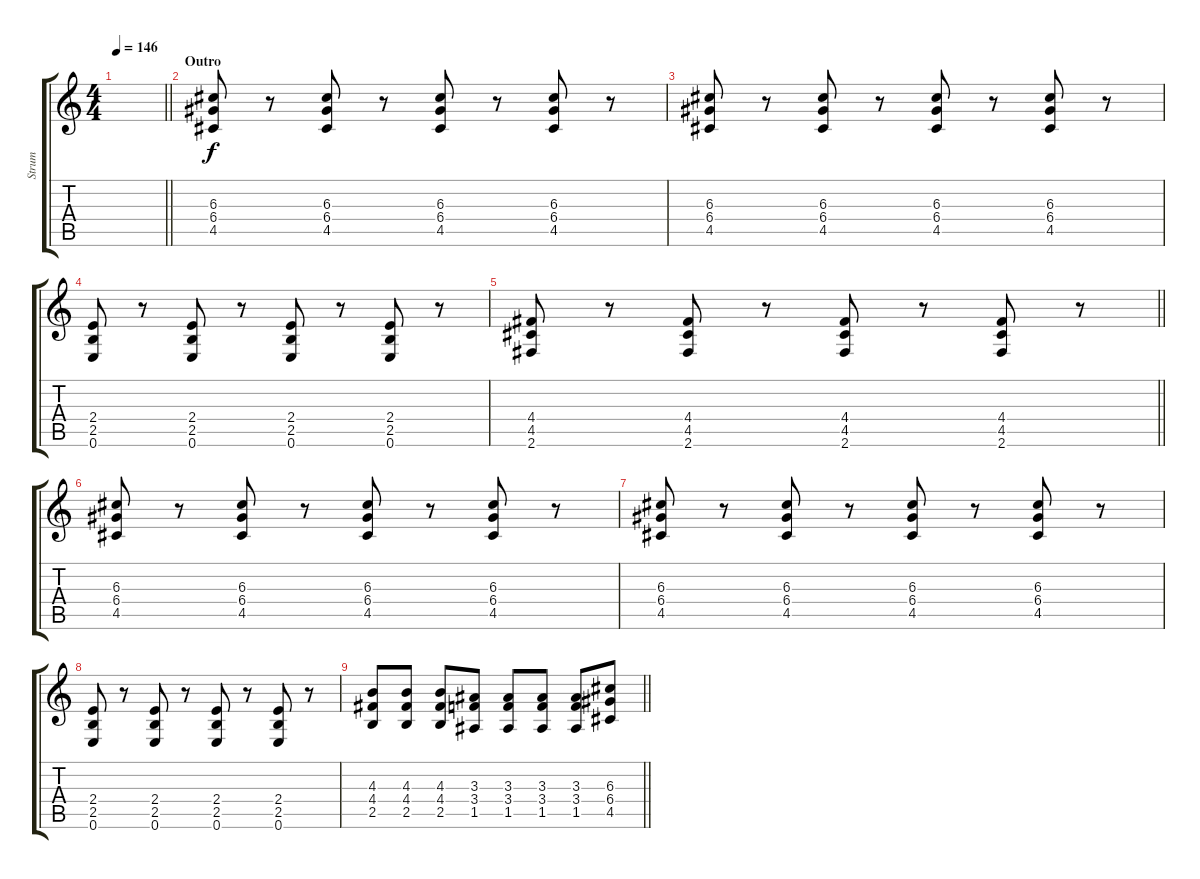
\track ("Strum" "Strum") {instrument overdrivenguitar}
\staff {score tabs}
\tuning (E4 B3 G3 D3 A2 E2) {hide}
\ts (4 4)
\tempo 146
\clef g2
\barLineRight lightlight
\ks c
|
\section ("" "Outro")
(6.3 6.4 4.5).8 r.8 (6.3 6.4 4.5).8 r.8 (6.3 6.4 4.5).8 r.8 (6.3 6.4 4.5).8 r.8 |
(6.3 6.4 4.5).8 r.8 (6.3 6.4 4.5).8 r.8 (6.3 6.4 4.5).8 r.8 (6.3 6.4 4.5).8 r.8 |
(2.4 2.5 0.6).8 r.8 (2.4 2.5 0.6).8 r.8 (2.4 2.5 0.6).8 r.8 (2.4 2.5 0.6).8 r.8 |
\barLineRight lightlight
(4.4 4.5 2.6).8 r.8 (4.4 4.5 2.6).8 r.8 (4.4 4.5 2.6).8 r.8 (4.4 4.5 2.6).8 r.8 |
(6.3 6.4 4.5).8 r.8 (6.3 6.4 4.5).8 r.8 (6.3 6.4 4.5).8 r.8 (6.3 6.4 4.5).8 r.8 |
(6.3 6.4 4.5).8 r.8 (6.3 6.4 4.5).8 r.8 (6.3 6.4 4.5).8 r.8 (6.3 6.4 4.5).8 r.8 |
(2.4 2.5 0.6).8 r.8 (2.4 2.5 0.6).8 r.8 (2.4 2.5 0.6).8 r.8 (2.4 2.5 0.6).8 r.8 |
\barLineRight lightlight
(4.3 4.4 2.5).8 (4.3 4.4 2.5).8 (4.3 4.4 2.5).8 (3.3 3.4 1.5).8 (3.3 3.4 1.5).8 (3.3 3.4 1.5).8 (3.3 3.4 1.5).8 (6.3 6.4 4.5).8
